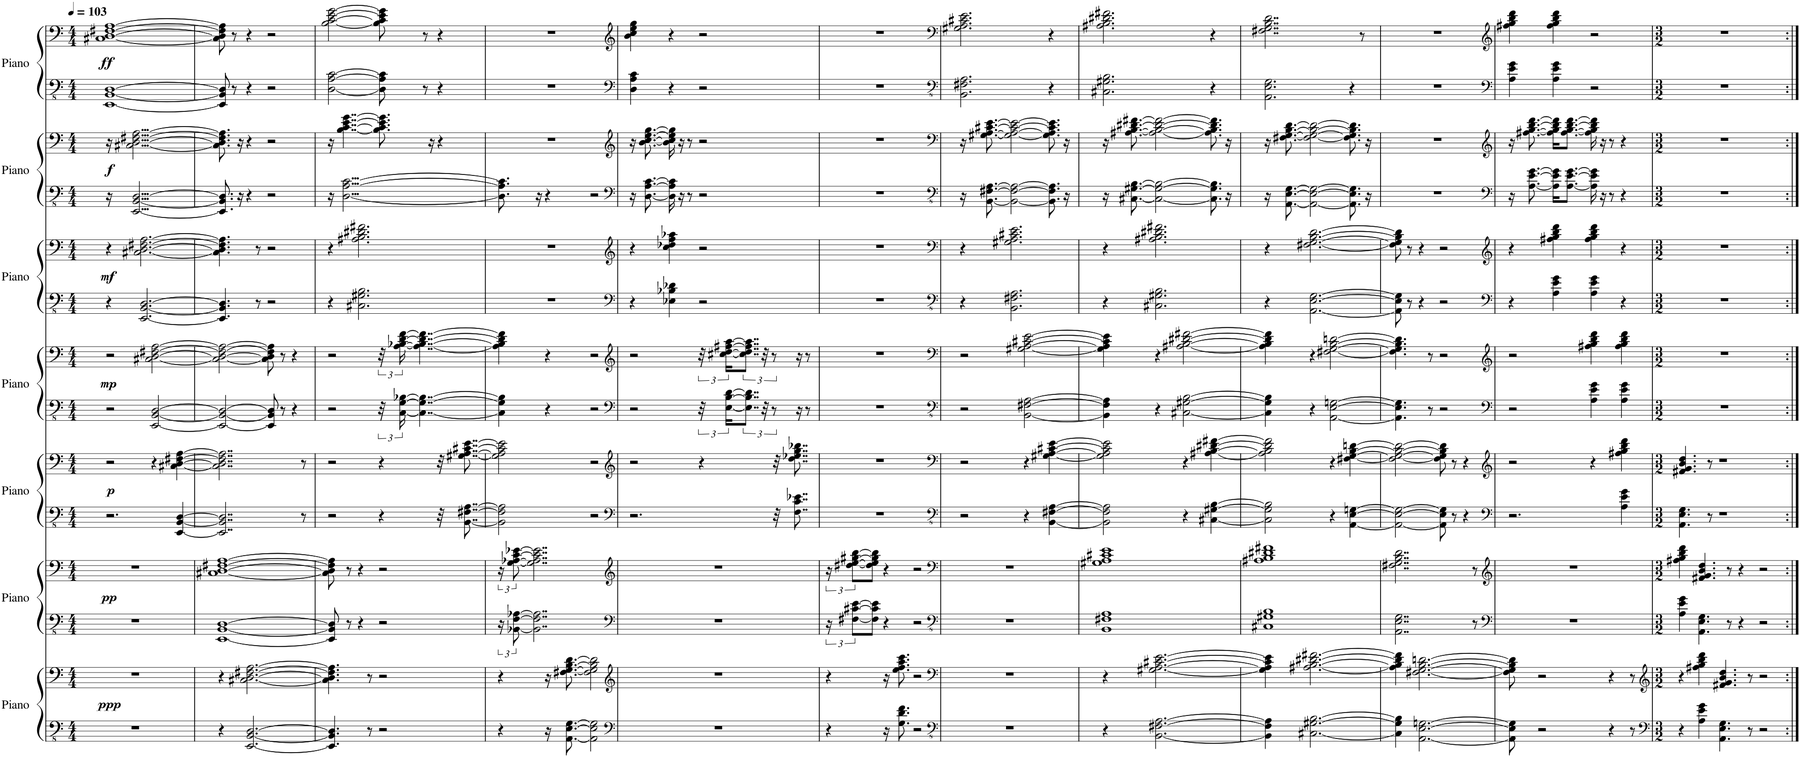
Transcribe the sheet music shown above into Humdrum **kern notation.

**kern	**kern	**dynam	**kern	**kern	**dynam	**kern	**kern	**dynam	**kern	**kern	**dynam	**kern	**kern	**dynam	**kern	**kern	**dynam	**kern	**kern	**dynam
*part7	*part7	*part7	*part6	*part6	*part6	*part5	*part5	*part5	*part4	*part4	*part4	*part3	*part3	*part3	*part2	*part2	*part2	*part1	*part1	*part1
*staff14	*staff13	*staff13/14	*staff12	*staff11	*staff11/12	*staff10	*staff9	*staff9/10	*staff8	*staff7	*staff7/8	*staff6	*staff5	*staff5/6	*staff4	*staff3	*staff3/4	*staff2	*staff1	*staff1/2
*I"Piano	*	*	*I"Piano	*	*	*I"Piano	*	*	*I"Piano	*	*	*I"Piano	*	*	*I"Piano	*	*	*I"Piano	*	*
*I'Pno.	*	*	*I'Pno.	*	*	*I'Pno.	*	*	*I'Pno.	*	*	*I'Pno.	*	*	*I'Pno.	*	*	*I'Pno.	*	*
*clefFv4	*clefF4	*	*clefFv4	*clefF4	*	*clefFv4	*clefF4	*	*clefFv4	*clefF4	*	*clefFv4	*clefF4	*	*clefFv4	*clefF4	*	*clefFv4	*clefF4	*
*k[]	*k[]	*	*k[]	*k[]	*	*k[]	*k[]	*	*k[]	*k[]	*	*k[]	*k[]	*	*k[]	*k[]	*	*k[]	*k[]	*
*M4/4	*M4/4	*	*M4/4	*M4/4	*	*M4/4	*M4/4	*	*M4/4	*M4/4	*	*M4/4	*M4/4	*	*M4/4	*M4/4	*	*M4/4	*M4/4	*
*MM103	*MM103	*	*MM103	*MM103	*	*MM103	*MM103	*	*MM103	*MM103	*	*MM103	*MM103	*	*MM103	*MM103	*	*MM103	*MM103	*
=1	=1	=1	=1	=1	=1	=1	=1	=1	=1	=1	=1	=1	=1	=1	=1	=1	=1	=1	=1	=1
!	!	!LO:DY:b	!	!	!LO:DY:b	!	!	!LO:DY:b	!	!	!LO:DY:b	!	!	!LO:DY:b	!	!	!LO:DY:b	!	!	!LO:DY:b
1r	1r	ppp	1r	1r	pp	2.r	2r	p	2r	2r	mp	4r	4r	mf	16r	16r	f	[1EEE [1BBB [1DD	[1C#X [1D [1F#X [1A	ff
.	.	.	.	.	.	.	.	.	.	.	.	.	.	.	[2...EEE/ [2...BBB/ [2...DD/	[2...C#X\ [2...D\ [2...F#X\ [2...A\	.	.	.	.
.	.	.	.	.	.	.	.	.	.	.	.	[2.EEE/ [2.BBB/ [2.DD/	[2.C#X\ [2.D\ [2.F#X\ [2.A\	.	.	.	.	.	.	.
.	.	.	.	.	.	.	4r	.	[2EEE/ [2BBB/ [2DD/	[2C#X\ [2D\ [2F#X\ [2A\	.	.	.	.	.	.	.	.	.	.
.	.	.	.	.	.	[4EEE/ [4BBB/ [4DD/	[4C#X\ [4D\ [4F#X\ [4A\	.	.	.	.	.	.	.	.	.	.	.	.	.
=2	=2	=2	=2	=2	=2	=2	=2	=2	=2	=2	=2	=2	=2	=2	=2	=2	=2	=2	=2	=2
4r	4r	.	[1EEE [1BBB [1DD	[1C#X [1D [1F#X [1A	.	2..EEE/] 2..BBB/] 2..DD/]	2..C#\] 2..D\] 2..F#\] 2..A\]	.	2EEE/_ 2BBB/_ 2DD/_	2C#\_ 2D\_ 2F#\_ 2A\_	.	4.EEE/] 4.BBB/] 4.DD/]	4.C#\] 4.D\] 4.F#\] 4.A\]	.	8.EEE/] 8.BBB/] 8.DD/]	8.C#\] 8.D\] 8.F#\] 8.A\]	.	8EEE/] 8BBB/] 8DD/]	8C#\] 8D\] 8F#\] 8A\]	.
.	.	.	.	.	.	.	.	.	.	.	.	.	.	.	.	.	.	8r	8r	.
.	.	.	.	.	.	.	.	.	.	.	.	.	.	.	16r	16r	.	.	.	.
[2.EEE/ [2.BBB/ [2.DD/	[2.C#X\ [2.D\ [2.F#X\ [2.A\	.	.	.	.	.	.	.	.	.	.	.	.	.	4r	4r	.	4r	4r	.
.	.	.	.	.	.	.	.	.	.	.	.	8r	8r	.	.	.	.	.	.	.
.	.	.	.	.	.	.	.	.	8EEE/] 8BBB/] 8DD/]	8C#\] 8D\] 8F#\] 8A\]	.	2r	2r	.	2r	2r	.	2r	2r	.
.	.	.	.	.	.	.	.	.	8r	8r	.	.	.	.	.	.	.	.	.	.
.	.	.	.	.	.	.	.	.	4r	4r	.	.	.	.	.	.	.	.	.	.
.	.	.	.	.	.	8r	8r	.	.	.	.	.	.	.	.	.	.	.	.	.
=3	=3	=3	=3	=3	=3	=3	=3	=3	=3	=3	=3	=3	=3	=3	=3	=3	=3	=3	=3	=3
4.EEE/] 4.BBB/] 4.DD/]	4.C#\] 4.D\] 4.F#\] 4.A\]	.	8EEE/] 8BBB/] 8DD/]	8C#\] 8D\] 8F#\] 8A\]	.	2r	2r	.	2r	2r	.	4r	4r	.	16r	16r	.	[2DD\ [2AA\ [2C\	[2B\ [2c\ [2e\ [2g\	.
.	.	.	.	.	.	.	.	.	.	.	.	.	.	.	[2...DD\ [2...AA\ [2...C\	[4..B\ [4..c\ [4..e\ [4..g\	.	.	.	.
.	.	.	8r	8r	.	.	.	.	.	.	.	.	.	.	.	.	.	.	.	.
.	.	.	4r	4r	.	.	.	.	.	.	.	2.CC#X\ 2.GG#X\ 2.BB\	2.A#X\ 2.B\ 2.d#X\ 2.f#X\	.	.	.	.	.	.	.
8r	8r	.	.	.	.	.	.	.	.	.	.	.	.	.	.	.	.	.	.	.
2r	2r	.	2r	2r	.	4r	4r	.	48r	48r	.	.	.	.	.	8.B\] 8.c\] 8.e\] 8.g\]	.	8DD\] 8AA\] 8C\]	8B\] 8c\] 8e\] 8g\]	.
.	.	.	.	.	.	.	.	.	[24CC\ [24GG\ [24BB-X\	[24A\ [24B-X\ [24d\ [24f\	.	.	.	.	.	.	.	.	.	.
.	.	.	.	.	.	.	.	.	4..CC\_ 4..GG\_ 4..BB-\_	4..A\_ 4..B-\_ 4..d\_ 4..f\_	.	.	.	.	.	.	.	.	.	.
.	.	.	.	.	.	.	.	.	.	.	.	.	.	.	.	.	.	8r	8r	.
.	.	.	.	.	.	.	.	.	.	.	.	.	.	.	.	16r	.	.	.	.
.	.	.	.	.	.	32r	32r	.	.	.	.	.	.	.	.	4r	.	4r	4r	.
.	.	.	.	.	.	[8..BBB\ [8..FF#X\ [8..AA\	[8..G#X\ [8..A\ [8..c#X\ [8..e\	.	.	.	.	.	.	.	.	.	.	.	.	.
=4	=4	=4	=4	=4	=4	=4	=4	=4	=4	=4	=4	=4	=4	=4	=4	=4	=4	=4	=4	=4
4r	4r	.	24r	24r	.	2BBB\] 2FF#\] 2AA\]	2G#\] 2A\] 2c#\] 2e\]	.	4CC\] 4GG\] 4BB-\]	4A\] 4B-\] 4d\] 4f\]	.	1r	1r	.	8.DD\] 8.AA\] 8.C\]	1r	.	1r	1r	.
.	.	.	[12BBB-X\ [12FF\ [12AA-X\	[12G\ [12A-X\ [12c\ [12e-X\	.	.	.	.	.	.	.	.	.	.	.	.	.	.	.	.
.	.	.	2..BBB-\] 2..FF\] 2..AA-\]	2..G\] 2..A-\] 2..c\] 2..e-\]	.	.	.	.	.	.	.	.	.	.	.	.	.	.	.	.
.	.	.	.	.	.	.	.	.	.	.	.	.	.	.	16r	.	.	.	.	.
16r	16r	.	.	.	.	.	.	.	4r	4r	.	.	.	.	4r	.	.	.	.	.
[8.AAA\ [8.EE\ [8.GG\	[8.F#X\ [8.G\ [8.B\ [8.d\	.	.	.	.	.	.	.	.	.	.	.	.	.	.	.	.	.	.	.
2AAA\] 2EE\] 2GG\]	2F#\] 2G\] 2B\] 2d\]	.	.	.	.	2r	2r	.	2r	2r	.	.	.	.	2r	.	.	.	.	.
=5	=5	=5	=5	=5	=5	=5	=5	=5	=5	=5	=5	=5	=5	=5	=5	=5	=5	=5	=5	=5
*clefF4	*clefG2	*	*clefF4	*clefG2	*	*clefF4	*clefG2	*	*clefF4	*clefG2	*	*clefF4	*clefG2	*	*clefF4	*clefG2	*	*clefF4	*clefG2	*
1r	1r	.	1r	1r	.	2.r	2r	.	2r	2r	.	4r	4r	.	16r	16r	.	4D\ 4A\ 4c\	4b\ 4cc\ 4ee\ 4gg\	.
.	.	.	.	.	.	.	.	.	.	.	.	.	.	.	[8.D\ [8.A\ [8.c\	[8.b\ [8.cc\ [8.ee\ [8.gg\	.	.	.	.
.	.	.	.	.	.	.	.	.	.	.	.	4E-X\ 4B-X\ 4d-X\	4cc\ 4dd-X\ 4ff\ 4aa-X\	.	16D\] 16A\] 16c\]	16b\] 16cc\] 16ee\] 16gg\]	.	4r	4r	.
.	.	.	.	.	.	.	.	.	.	.	.	.	.	.	16r	16r	.	.	.	.
.	.	.	.	.	.	.	.	.	.	.	.	.	.	.	8r	8r	.	.	.	.
.	.	.	.	.	.	.	4r	.	48r	48r	.	2r	2r	.	2r	2r	.	2r	2r	.
.	.	.	.	.	.	.	.	.	[24E\ [24B\ [24d\KL	[24cc#X\ [24dd\ [24ff#X\ [24aa\KL	.	.	.	.	.	.	.	.	.	.
.	.	.	.	.	.	.	.	.	12..E\] 12..B\] 12..d\]J	12..cc#\] 12..dd\] 12..ff#\] 12..aa\]J	.	.	.	.	.	.	.	.	.	.
.	.	.	.	.	.	.	.	.	48r	48r	.	.	.	.	.	.	.	.	.	.
.	.	.	.	.	.	.	.	.	12r	12r	.	.	.	.	.	.	.	.	.	.
.	.	.	.	.	.	32r	32r	.	.	.	.	.	.	.	.	.	.	.	.	.
.	.	.	.	.	.	8..F\ 8..c\ 8..e-X\	8..dd\ 8..ee-X\ 8..gg\ 8..bb-X\	.	.	.	.	.	.	.	.	.	.	.	.	.
.	.	.	.	.	.	.	.	.	16r	16r	.	.	.	.	.	.	.	.	.	.
.	.	.	.	.	.	.	.	.	8r	8r	.	.	.	.	.	.	.	.	.	.
=6	=6	=6	=6	=6	=6	=6	=6	=6	=6	=6	=6	=6	=6	=6	=6	=6	=6	=6	=6	=6
4r	4r	.	24r	24r	.	1r	1r	.	1r	1r	.	1r	1r	.	1r	1r	.	1r	1r	.
.	.	.	[12F#X\ [12c#X\ [12e\L	[12dd#X\ [12ee\ [12gg#X\ [12bb\L	.	.	.	.	.	.	.	.	.	.	.	.	.	.	.	.
.	.	.	8F#\] 8c#\] 8e\]J	8dd#\] 8ee\] 8gg#\] 8bb\]J	.	.	.	.	.	.	.	.	.	.	.	.	.	.	.	.
16r	16r	.	4r	4r	.	.	.	.	.	.	.	.	.	.	.	.	.	.	.	.
8.G\ 8.d\ 8.f\	8.ee\ 8.ff\ 8.aa\ 8.ccc\	.	.	.	.	.	.	.	.	.	.	.	.	.	.	.	.	.	.	.
2r	2r	.	2r	2r	.	.	.	.	.	.	.	.	.	.	.	.	.	.	.	.
=7	=7	=7	=7	=7	=7	=7	=7	=7	=7	=7	=7	=7	=7	=7	=7	=7	=7	=7	=7	=7
*clefFv4	*clefF4	*	*clefFv4	*clefF4	*	*clefFv4	*clefF4	*	*clefFv4	*clefF4	*	*clefFv4	*clefF4	*	*clefFv4	*clefF4	*	*clefFv4	*clefF4	*
1r	1r	.	1r	1r	.	2r	2r	.	2r	2r	.	4r	4r	.	16r	16r	.	2.BBB\ 2.FF#X\ 2.AA\	2.G#X\ 2.A\ 2.c#X\ 2.e\	.
.	.	.	.	.	.	.	.	.	.	.	.	.	.	.	[8.BBB\ [8.FF#X\ [8.AA\	[8.G#X\ [8.A\ [8.c#X\ [8.e\	.	.	.	.
.	.	.	.	.	.	.	.	.	.	.	.	2.BBB\ 2.FF#X\ 2.AA\	2.G#X\ 2.A\ 2.c#X\ 2.e\	.	2BBB\_ 2FF#\_ 2AA\_	2G#\_ 2A\_ 2c#\_ 2e\_	.	.	.	.
.	.	.	.	.	.	4r	4r	.	[2BBB\ [2FF#X\ [2AA\	[2G#X\ [2A\ [2c#X\ [2e\	.	.	.	.	.	.	.	.	.	.
.	.	.	.	.	.	[4BBB\ [4FF#X\ [4AA\	[4G#X\ [4A\ [4c#X\ [4e\	.	.	.	.	.	.	.	8.BBB\] 8.FF#\] 8.AA\]	8.G#\] 8.A\] 8.c#\] 8.e\]	.	4r	4r	.
.	.	.	.	.	.	.	.	.	.	.	.	.	.	.	16r	16r	.	.	.	.
=8	=8	=8	=8	=8	=8	=8	=8	=8	=8	=8	=8	=8	=8	=8	=8	=8	=8	=8	=8	=8
4r	4r	.	1BBB 1FF#X 1AA	1G#X 1A 1c#X 1e	.	2BBB\] 2FF#\] 2AA\]	2G#\] 2A\] 2c#\] 2e\]	.	4BBB\] 4FF#\] 4AA\]	4G#\] 4A\] 4c#\] 4e\]	.	4r	4r	.	16r	16r	.	2.CC#X\ 2.GG#X\ 2.BB\	2.A#X\ 2.B\ 2.d#X\ 2.f#X\	.
.	.	.	.	.	.	.	.	.	.	.	.	.	.	.	[8.CC#X\ [8.GG#X\ [8.BB\	[8.A#X\ [8.B\ [8.d#X\ [8.f#X\	.	.	.	.
[2.BBB\ [2.FF#X\ [2.AA\	[2.G#X\ [2.A\ [2.c#X\ [2.e\	.	.	.	.	.	.	.	4r	4r	.	2.CC#X\ 2.GG#X\ 2.BB\	2.A#X\ 2.B\ 2.d#X\ 2.f#X\	.	2CC#\_ 2GG#\_ 2BB\_	2A#\_ 2B\_ 2d#\_ 2f#\_	.	.	.	.
.	.	.	.	.	.	4r	4r	.	[2CC#X\ [2GG#X\ [2BB\	[2A#X\ [2B\ [2d#X\ [2f#X\	.	.	.	.	.	.	.	.	.	.
.	.	.	.	.	.	[4CC#X\ [4GG#X\ [4BB\	[4A#X\ [4B\ [4d#X\ [4f#X\	.	.	.	.	.	.	.	8.CC#\] 8.GG#\] 8.BB\]	8.A#\] 8.B\] 8.d#\] 8.f#\]	.	4r	4r	.
.	.	.	.	.	.	.	.	.	.	.	.	.	.	.	16r	16r	.	.	.	.
=9	=9	=9	=9	=9	=9	=9	=9	=9	=9	=9	=9	=9	=9	=9	=9	=9	=9	=9	=9	=9
4BBB\] 4FF#\] 4AA\]	4G#\] 4A\] 4c#\] 4e\]	.	1CC#X 1GG#X 1BB	1A#X 1B 1d#X 1f#X	.	2CC#\] 2GG#\] 2BB\]	2A#\] 2B\] 2d#\] 2f#\]	.	4CC#\] 4GG#\] 4BB\]	4A#\] 4B\] 4d#\] 4f#\]	.	4r	4r	.	16r	16r	.	2.AAA\ 2.EE\ 2.GG\	2..F#X\ 2..G\ 2..B\ 2..d\	.
.	.	.	.	.	.	.	.	.	.	.	.	.	.	.	[8.AAA\ [8.EE\ [8.GG\	[8.F#X\ [8.G\ [8.B\ [8.d\	.	.	.	.
[2.CC#X\ [2.GG#X\ [2.BB\	[2.A#X\ [2.B\ [2.d#X\ [2.f#X\	.	.	.	.	.	.	.	4r	4r	.	[2.AAA\ [2.EE\ [2.GG\	[2.F#X\ [2.G\ [2.B\ [2.d\	.	2AAA\_ 2EE\_ 2GG\_	2F#\_ 2G\_ 2B\_ 2d\_	.	.	.	.
.	.	.	.	.	.	4r	4r	.	[2AAA\ [2EE\ [2GGn\	[2F#X\ [2G\ [2B\ [2dn\	.	.	.	.	.	.	.	.	.	.
.	.	.	.	.	.	[4AAA\ [4EE\ [4GGn\	[4F#X\ [4G\ [4B\ [4dn\	.	.	.	.	.	.	.	8.AAA\] 8.EE\] 8.GG\]	8.F#\] 8.G\] 8.B\] 8.d\]	.	4r	.	.
.	.	.	.	.	.	.	.	.	.	.	.	.	.	.	.	.	.	.	8r	.
.	.	.	.	.	.	.	.	.	.	.	.	.	.	.	16r	16r	.	.	.	.
=10	=10	=10	=10	=10	=10	=10	=10	=10	=10	=10	=10	=10	=10	=10	=10	=10	=10	=10	=10	=10
4CC#\] 4GG#\] 4BB\]	4A#\] 4B\] 4d#\] 4f#\]	.	2..AAA\ 2..EE\ 2..GG\	2..F#X\ 2..G\ 2..B\ 2..d\	.	2AAA\_ 2EE\_ 2GG\_	2F#\_ 2G\_ 2B\_ 2d\_	.	4.AAA\] 4.EE\] 4.GG\]	4.F#\] 4.G\] 4.B\] 4.d\]	.	8AAA\] 8EE\] 8GG\]	8F#\] 8G\] 8B\] 8d\]	.	1r	1r	.	1r	1r	.
.	.	.	.	.	.	.	.	.	.	.	.	8r	8r	.	.	.	.	.	.	.
[2.AAA\ [2.EE\ [2.GGn\	[2.F#X\ [2.G\ [2.B\ [2.dn\	.	.	.	.	.	.	.	.	.	.	4r	4r	.	.	.	.	.	.	.
.	.	.	.	.	.	.	.	.	8r	8r	.	.	.	.	.	.	.	.	.	.
.	.	.	.	.	.	8AAA\] 8EE\] 8GG\]	8F#\] 8G\] 8B\] 8d\]	.	2r	2r	.	2r	2r	.	.	.	.	.	.	.
.	.	.	.	.	.	8r	8r	.	.	.	.	.	.	.	.	.	.	.	.	.
.	.	.	.	.	.	4r	4r	.	.	.	.	.	.	.	.	.	.	.	.	.
.	.	.	8r	8r	.	.	.	.	.	.	.	.	.	.	.	.	.	.	.	.
=11	=11	=11	=11	=11	=11	=11	=11	=11	=11	=11	=11	=11	=11	=11	=11	=11	=11	=11	=11	=11
*	*	*	*clefF4	*clefG2	*	*clefF4	*clefG2	*	*clefF4	*clefG2	*	*clefF4	*clefG2	*	*clefF4	*clefG2	*	*clefF4	*clefG2	*
8AAA\] 8EE\] 8GG\]	8F#\] 8G\] 8B\] 8d\]	.	1r	1r	.	2.r	2r	.	2r	2r	.	4r	4r	.	16r	16r	.	4A\ 4e\ 4g\	4ff#X\ 4gg\ 4bb\ 4ddd\	.
.	.	.	.	.	.	.	.	.	.	.	.	.	.	.	[8.A\ [8.e\ [8.g\	[8.ff#X\ [8.gg\ [8.bb\ [8.ddd\	.	.	.	.
2r	2r	.	.	.	.	.	.	.	.	.	.	.	.	.	.	.	.	.	.	.
.	.	.	.	.	.	.	.	.	.	.	.	4A\ 4e\ 4g\	4ff#X\ 4gg\ 4bb\ 4ddd\	.	16A\] 16e\] 16g\]KL	16ff#\] 16gg\] 16bb\] 16ddd\]KL	.	4A\ 4e\ 4g\	4ff#\ 4gg\ 4bb\ 4ddd\	.
.	.	.	.	.	.	.	.	.	.	.	.	.	.	.	[8.A\ [8.e\ [8.g\J	[8.ff#\ [8.gg\ [8.bb\ [8.ddd\J	.	.	.	.
.	.	.	.	.	.	.	4r	.	4A\ 4e\ 4g\	4ff#X\ 4gg\ 4bb\ 4ddd\	.	4A\ 4e\ 4g\	4ff#\ 4gg\ 4bb\ 4ddd\	.	16A\] 16e\] 16g\]	16ff#\] 16gg\] 16bb\] 16ddd\]	.	2r	2r	.
.	.	.	.	.	.	.	.	.	.	.	.	.	.	.	16r	16r	.	.	.	.
4r	4r	.	.	.	.	.	.	.	.	.	.	.	.	.	8r	8r	.	.	.	.
.	.	.	.	.	.	4A\ 4e\ 4g\	4ff#X\ 4gg\ 4bb\ 4ddd\	.	4A\ 4e\ 4g\	4ff#\ 4gg\ 4bb\ 4ddd\	.	4r	4r	.	4r	4r	.	.	.	.
8r	8r	.	.	.	.	.	.	.	.	.	.	.	.	.	.	.	.	.	.	.
=12	=12	=12	=12	=12	=12	=12	=12	=12	=12	=12	=12	=12	=12	=12	=12	=12	=12	=12	=12	=12
*clefF4	*clefG2	*	*	*	*	*	*	*	*	*	*	*	*	*	*	*	*	*	*	*
*M3/2	*M3/2	*	*M3/2	*M3/2	*	*M3/2	*M3/2	*	*M3/2	*M3/2	*	*M3/2	*M3/2	*	*M3/2	*M3/2	*	*M3/2	*M3/2	*
4r	4r	.	4A\ 4e\ 4g\	4ff#X\ 4gg\ 4bb\ 4ddd\	.	4.AA\ 4.E\ 4.G\	4.f#X/ 4.g/ 4.b/ 4.dd/	.	1.r	1.r	.	1.r	1.r	.	1.r	1.r	.	1.r	1.r	.
4A\ 4e\ 4g\	4ff#X\ 4gg\ 4bb\ 4ddd\	.	4.AA\ 4.E\ 4.G\	4.f#X/ 4.g/ 4.b/ 4.dd/	.	.	.	.	.	.	.	.	.	.	.	.	.	.	.	.
.	.	.	.	.	.	8r	8r	.	.	.	.	.	.	.	.	.	.	.	.	.
4.AA\ 4.E\ 4.G\	4.f#X/ 4.g/ 4.b/ 4.dd/	.	.	.	.	1r	1r	.	.	.	.	.	.	.	.	.	.	.	.	.
.	.	.	8r	8r	.	.	.	.	.	.	.	.	.	.	.	.	.	.	.	.
.	.	.	4r	4r	.	.	.	.	.	.	.	.	.	.	.	.	.	.	.	.
8r	8r	.	.	.	.	.	.	.	.	.	.	.	.	.	.	.	.	.	.	.
2r	2r	.	2r	2r	.	.	.	.	.	.	.	.	.	.	.	.	.	.	.	.
=:|!	=:|!	=:|!	=:|!	=:|!	=:|!	=:|!	=:|!	=:|!	=:|!	=:|!	=:|!	=:|!	=:|!	=:|!	=:|!	=:|!	=:|!	=:|!	=:|!	=:|!
*-	*-	*-	*-	*-	*-	*-	*-	*-	*-	*-	*-	*-	*-	*-	*-	*-	*-	*-	*-	*-
